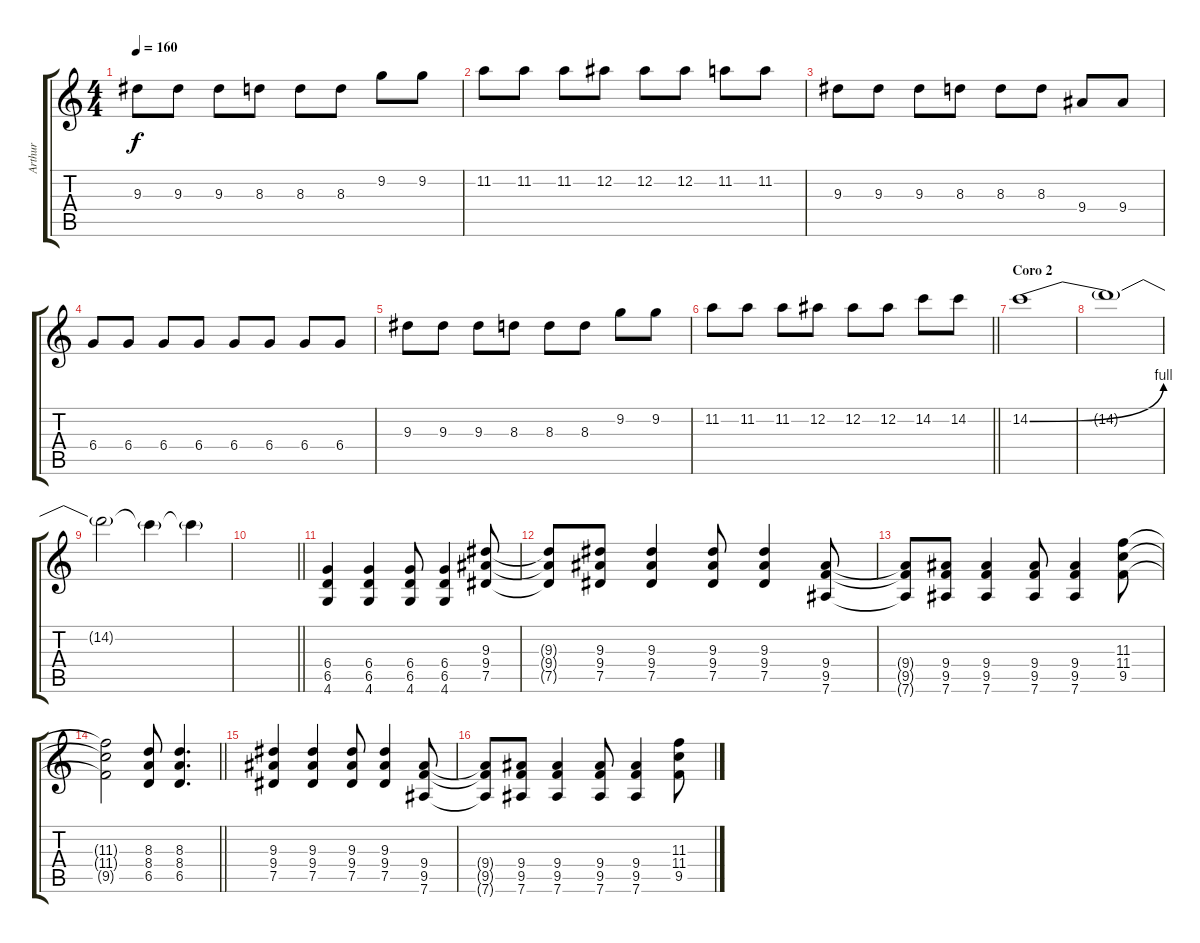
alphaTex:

\track ("Arthur" "Arthur") {instrument distortionguitar}
\staff {score tabs}
\tuning (Eb4 Bb3 Gb3 Db3 Ab2 Eb2) {hide}
\ts (4 4)
\tempo 160
\clef g2
\ks c
9.3.8{dy f} 9.3.8 9.3.8 8.3.8 8.3.8 8.3.8 9.2.8 9.2.8 |
11.2.8 11.2.8 11.2.8 12.2.8 12.2.8 12.2.8 11.2.8 11.2.8 |
9.3.8 9.3.8 9.3.8 8.3.8 8.3.8 8.3.8 9.4.8 9.4.8 |
6.4.8 6.4.8 6.4.8 6.4.8 6.4.8 6.4.8 6.4.8 6.4.8 |
9.3.8 9.3.8 9.3.8 8.3.8 8.3.8 8.3.8 9.2.8 9.2.8 |
\barLineRight lightlight
11.2.8 11.2.8 11.2.8 12.2.8 12.2.8 12.2.8 14.2.8 14.2.8 |
\section ("" "Coro 2")
14.2{be (bend 0 0 60 4)}.1 |
14.2{t}.1 |
14.2{t}.2 14.2{t}.4 14.2{t}.4 |
\barLineRight lightlight
|
(6.4 6.5 4.6).4 (6.4 6.5 4.6).4 (6.4 6.5 4.6).8 (6.4 6.5 4.6).4 (9.3 9.4 7.5).8 |
(9.3{t} 9.4{t} 7.5{t}).8 (9.3 9.4 7.5).8 (9.3 9.4 7.5).4 (9.3 9.4 7.5).8 (9.3 9.4 7.5).4 (9.4 9.5 7.6).8 |
(9.4{t} 9.5{t} 7.6{t}).8 (9.4 9.5 7.6).8 (9.4 9.5 7.6).4 (9.4 9.5 7.6).8 (9.4 9.5 7.6).4 (11.3 11.4 9.5).8 |
\barLineRight lightlight
(11.3{t} 11.4{t} 9.5{t}).2 (8.3 8.4 6.5).8 (8.3 8.4 6.5).4{d} |
(9.3 9.4 7.5).4 (9.3 9.4 7.5).4 (9.3 9.4 7.5).8 (9.3 9.4 7.5).4 (9.4 9.5 7.6).8 |
(9.4{t} 9.5{t} 7.6{t}).8 (9.4 9.5 7.6).8 (9.4 9.5 7.6).4 (9.4 9.5 7.6).8 (9.4 9.5 7.6).4 (11.3 11.4 9.5).8
